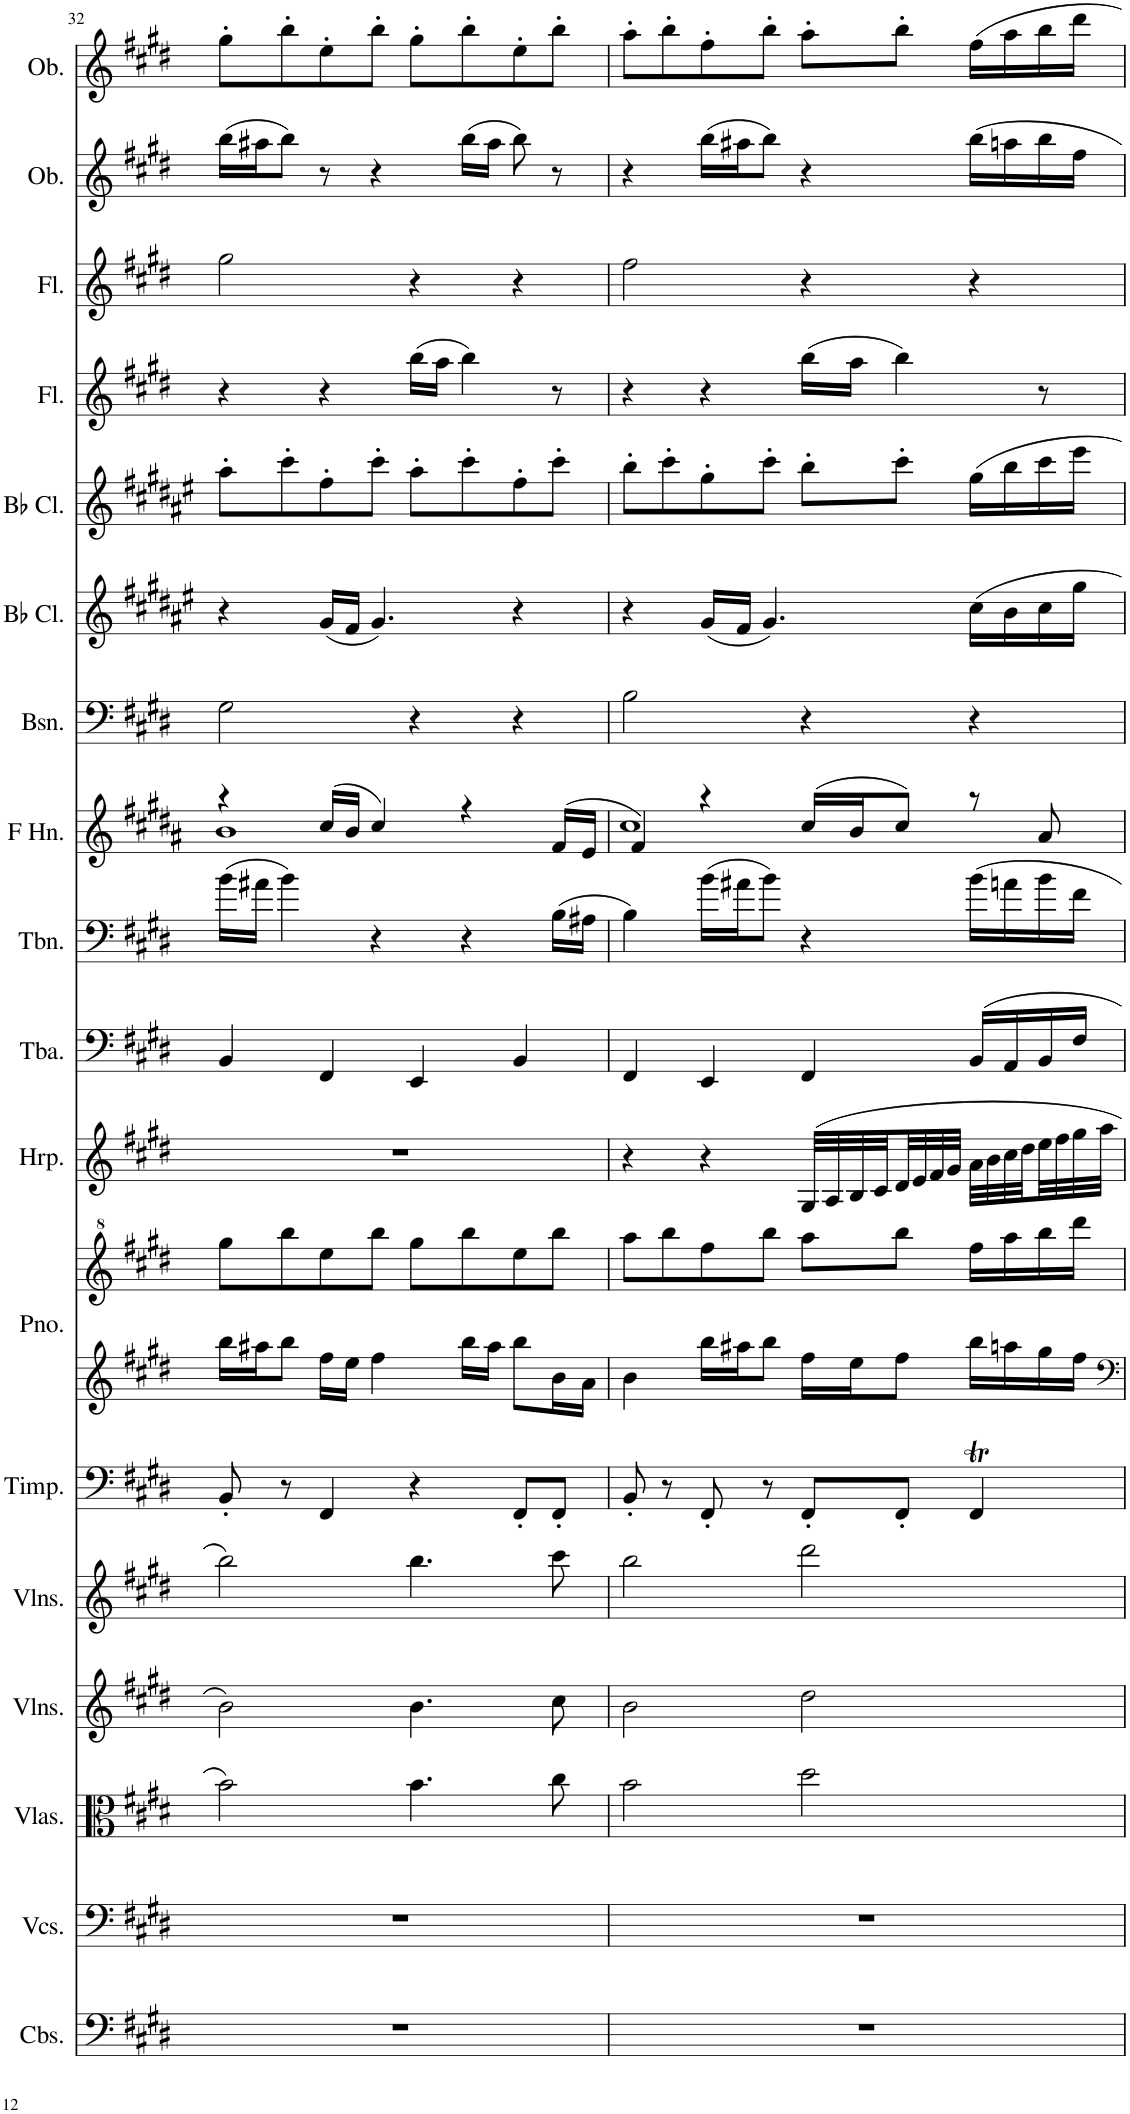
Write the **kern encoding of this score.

**kern	**kern	**kern	**kern	**kern	**kern	**kern	**kern	**kern	**kern	**kern	**kern	**kern	**kern	**kern	**kern	**kern	**kern	**kern
*part18	*part17	*part16	*part15	*part14	*part13	*part12	*part12	*part11	*part10	*part9	*part8	*part7	*part6	*part5	*part4	*part3	*part2	*part1
*staff19	*staff18	*staff17	*staff16	*staff15	*staff14	*staff13	*staff12	*staff11	*staff10	*staff9	*staff8	*staff7	*staff6	*staff5	*staff4	*staff3	*staff2	*staff1
*I"Contrabasses	*I"Violoncellos	*I"Violas	*I"Violins	*I"Violins	*I"Timpani	*I"Piano	*	*I"Harp	*I"Tuba	*I"Trombone	*I"Horn in F	*I"Bassoon	*I"Bb Clarinet	*I"Bb Clarinet	*I"Flute	*I"Flute	*I"Oboe	*I"Oboe
*I'Cbs.	*I'Vcs.	*I'Vlas.	*I'Vlns.	*I'Vlns.	*I'Timp.	*I'Pno.	*	*I'Hrp.	*I'Tba.	*I'Tbn.	*	*I'Bsn.	*I'Bb Cl.	*I'Bb Cl.	*I'Fl.	*I'Fl.	*I'Ob.	*I'Ob.
!!LO:PB:g=z
*clefF4	*clefF4	*clefC3	*clefG2	*clefG2	*clefF4	*clefG2	*clefG^2	*clefG2	*clefF4	*clefF4	*clefG2	*clefF4	*clefG2	*clefG2	*clefG2	*clefG2	*clefG2	*clefG2
*Trd7c12	*	*	*	*	*	*	*	*	*	*	*Trd4c7	*	*Trd1c2	*Trd1c2	*	*	*	*
*k[f#c#g#d#]	*k[f#c#g#d#]	*k[f#c#g#d#]	*k[f#c#g#d#]	*k[f#c#g#d#]	*k[f#c#g#d#]	*k[f#c#g#d#]	*k[f#c#g#d#]	*k[f#c#g#d#]	*k[f#c#g#d#]	*k[f#c#g#d#]	*k[f#c#g#d#a#]	*k[f#c#g#d#]	*k[f#c#g#d#a#e#]	*k[f#c#g#d#a#e#]	*k[f#c#g#d#]	*k[f#c#g#d#]	*k[f#c#g#d#]	*k[f#c#g#d#]
*M4/4	*M4/4	*M4/4	*M4/4	*M4/4	*M4/4	*M4/4	*M4/4	*M4/4	*M4/4	*M4/4	*M4/4	*M4/4	*M4/4	*M4/4	*M4/4	*M4/4	*M4/4	*M4/4
=32	=32	=32	=32	=32	=32	=32	=32	=32	=32	=32	=32	=32	=32	=32	=32	=32	=32	=32
*	*	*	*	*	*	*	*	*	*	*	*^	*	*	*	*	*	*	*
1r	1r	2b\	2b\	2bb\	8BB'/	16bb\LL	8ggg#\L	1r	4BB/	(16b\LL	4r	1b	2G#\	4r	8aa#'\L	4r	2gg#\	(16bb\LL	8gg#'\L
.	.	.	.	.	.	16aa#X\J	.	.	.	16a#X\JJ	.	.	.	.	.	.	.	16aa#X\J	.
.	.	.	.	.	8r	8bb\J	8bbb\	.	.	4b\)	.	.	.	.	8ccc#'\	.	.	8bb\J)	8bb'\
.	.	.	.	.	4FF#/	16ff#\LL	8eee\	.	4FF#/	.	(16cc#/LL	.	.	(16g#/LL	8ff#'\	4r	.	8r	8ee'\
.	.	.	.	.	.	16ee\JJ	.	.	.	.	16b/JJ	.	.	16f#/JJ	.	.	.	.	.
.	.	.	.	.	.	4ff#\	8bbb\J	.	.	4r	4cc#/)	.	.	4.g#/)	8ccc#'\J	.	.	4r	8bb'\J
.	.	4.b\	4.b\	4.bb\	4r	.	8ggg#\L	.	4EE/	.	.	.	4r	.	8aa#'\L	(16bb\LL	4r	.	8gg#'\L
.	.	.	.	.	.	.	.	.	.	.	.	.	.	.	.	16aa\JJ	.	.	.
.	.	.	.	.	.	16bb\LL	8bbb\	.	.	4r	4r	.	.	.	8ccc#'\	4bb\)	.	(16bb\LL	8bb'\
.	.	.	.	.	.	16aa#\JJ	.	.	.	.	.	.	.	.	.	.	.	16aa#\JJ	.
.	.	.	.	.	8FF#'/L	8bb\L	8eee\	.	4BB/	.	.	.	4r	4r	8ff#'\	.	4r	8bb\)	8ee'\
.	.	8cc#\	8cc#\	8ccc#\	8FF#'/J	16b\L	8bbb\J	.	.	(16B\LL	(16f#/LL	.	.	.	8ccc#'\J	8r	.	8r	8bb'\J
.	.	.	.	.	.	16a\JJ	.	.	.	16A#X\JJ	16e/JJ	.	.	.	.	.	.	.	.
=33	=33	=33	=33	=33	=33	=33	=33	=33	=33	=33	=33	=33	=33	=33	=33	=33	=33	=33	=33
1r	1r	2b\	2b\	2bb\	8BB'/	4b\	8aaa\L	4r	4FF#/	4B\)	4f#/)	1cc#	2B\	4r	8bb'\L	4r	2ff#\	4r	8aa'\L
.	.	.	.	.	8r	.	8bbb\	.	.	.	.	.	.	.	8ccc#'\	.	.	.	8bb'\
.	.	.	.	.	8FF#'/	16bb\LL	8fff#\	4r	4EE/	(16b\LL	4r	.	.	(16g#/LL	8gg#'\	4r	.	(16bb\LL	8ff#'\
.	.	.	.	.	.	16aa#X\J	.	.	.	16a#X\J	.	.	.	16f#/JJ	.	.	.	16aa#X\J	.
.	.	.	.	.	8r	8bb\J	8bbb\J	.	.	8b\J)	.	.	.	4.g#/)	8ccc#'\J	.	.	8bb\J)	8bb'\J
.	.	2dd#\	2dd#\	2ddd#\	8FF#'/L	16ff#\LL	8aaa\L	32G#/LLL	4FF#/	4r	(16cc#/LL	.	4r	.	8bb'\L	(16bb\LL	4r	4r	8aa'\L
.	.	.	.	.	.	.	.	32A/	.	.	.	.	.	.	.	.	.	.	.
.	.	.	.	.	.	16ee\J	.	32B/	.	.	16b/J	.	.	.	.	16aa\JJ	.	.	.
.	.	.	.	.	.	.	.	32c#/	.	.	.	.	.	.	.	.	.	.	.
.	.	.	.	.	8FF#'/J	8ff#\J	8bbb\J	32d#/	.	.	8cc#/J)	.	.	.	8ccc#'\J	4bb\)	.	.	8bb'\J
.	.	.	.	.	.	.	.	32e/	.	.	.	.	.	.	.	.	.	.	.
.	.	.	.	.	.	.	.	32f#/	.	.	.	.	.	.	.	.	.	.	.
.	.	.	.	.	.	.	.	32g#/JJJ	.	.	.	.	.	.	.	.	.	.	.
.	.	.	.	.	4FF#T/	16bb\LL	16fff#\LL	32a\LLL	16BB/LL	16b\LL	8r	.	4r	16cc#\LL	16gg#\LL	.	4r	16bb\LL	16ff#\LL
.	.	.	.	.	.	.	.	32b\	.	.	.	.	.	.	.	.	.	.	.
.	.	.	.	.	.	16aan\	16aaa\	32cc#\	16AA/	16an\	.	.	.	16b\	16bb\	.	.	16aan\	16aa\
.	.	.	.	.	.	.	.	32dd#\	.	.	.	.	.	.	.	.	.	.	.
.	.	.	.	.	.	16gg#\	16bbb\	32ee\	16BB/	16b\	8a#/	.	.	16cc#\	16ccc#\	8r	.	16bb\	16bb\
.	.	.	.	.	.	.	.	32ff#\	.	.	.	.	.	.	.	.	.	.	.
.	.	.	.	.	.	16ff#\JJ	16dddd#\JJ	32gg#\	16F#/JJ	16f#\JJ	.	.	.	16gg#\JJ	16eee#\JJ	.	.	16ff#\JJ	16ddd#\JJ
.	.	.	.	.	.	.	.	32aa\JJJ	.	.	.	.	.	.	.	.	.	.	.
*	*	*	*	*	*	*	*	*	*	*	*v	*v	*	*	*	*	*	*	*
=	=	=	=	=	=	=	=	=	=	=	=	=	=	=	=	=	=	=
*-	*-	*-	*-	*-	*-	*-	*-	*-	*-	*-	*-	*-	*-	*-	*-	*-	*-	*-
